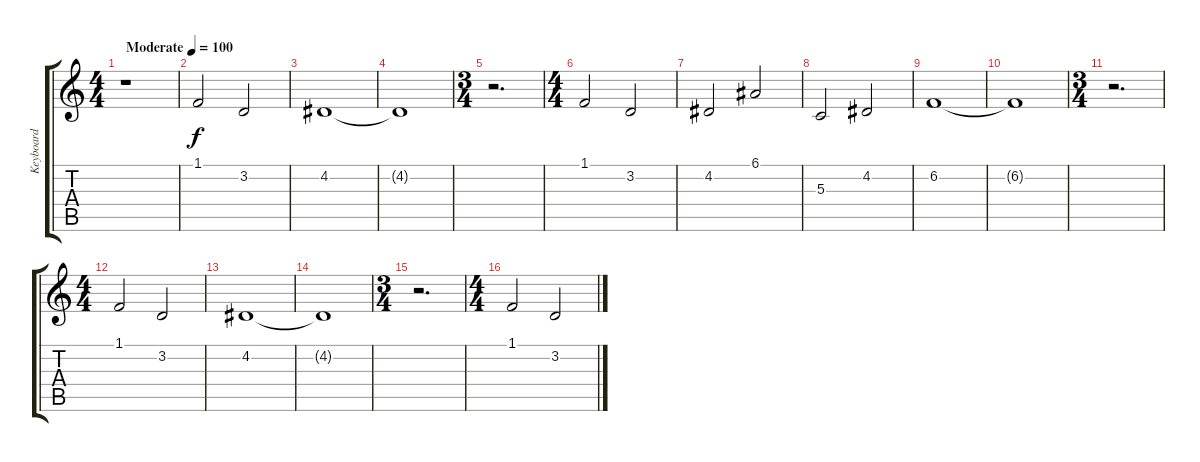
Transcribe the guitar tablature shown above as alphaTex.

\track ("Keyboard" "Keyboard") {instrument synthstrings1}
\staff {score tabs}
\tuning (E4 B3 G3 D3 A2 E2) {hide}
\ts (4 4)
\tempo (100 "Moderate")
\clef g2
\ks c
r.1{dy f instrument synthstrings1} |
1.1.2 3.2.2 |
4.2.1 |
4.2{t}.1 |
\ts (3 4)
r.2{d} |
\ts (4 4)
1.1.2 3.2.2 |
4.2.2 6.1.2 |
5.3.2 4.2.2 |
6.2.1 |
6.2{t}.1 |
\ts (3 4)
r.2{d} |
\ts (4 4)
1.1.2 3.2.2 |
4.2.1 |
4.2{t}.1 |
\ts (3 4)
r.2{d} |
\ts (4 4)
1.1.2 3.2.2
